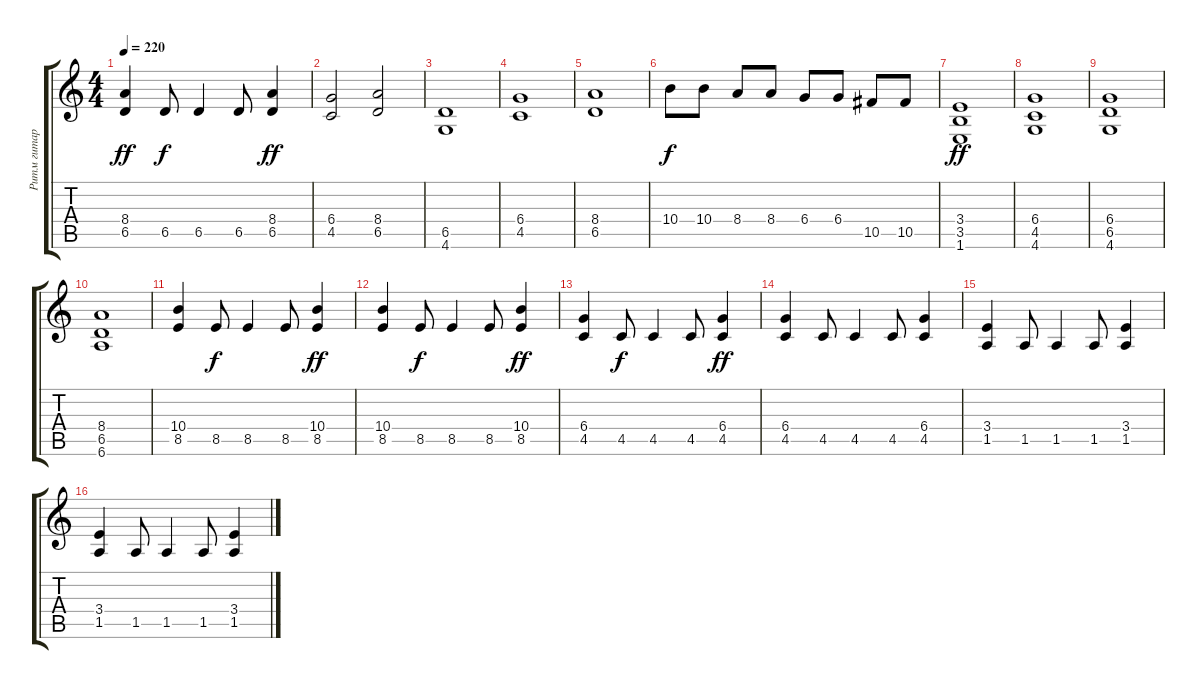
\track ("Ритм гитара" "Ритм гитар") {instrument distortionguitar}
\staff {score tabs}
\tuning (Eb4 Bb3 Gb3 Db3 Ab2 Eb2) {hide}
\ts (4 4)
\tempo 220
\clef g2
\ks c
(8.4 6.5).4{dy ff} 6.5.8{dy f} 6.5.4 6.5.8 (8.4 6.5).4{dy ff} |
(6.4 4.5).2 (8.4 6.5).2 |
(6.5 4.6).1 |
(6.4 4.5).1 |
(8.4 6.5).1 |
10.4.8{dy f} 10.4.8 8.4.8 8.4.8 6.4.8 6.4.8 10.5.8 10.5.8 |
(3.4 3.5 1.6).1{dy ff} |
(6.4 4.5 4.6).1 |
(6.4 6.5 4.6).1 |
(8.4 6.5 6.6).1 |
(10.4 8.5).4 8.5.8{dy f} 8.5.4 8.5.8 (10.4 8.5).4{dy ff} |
(10.4 8.5).4 8.5.8{dy f} 8.5.4 8.5.8 (10.4 8.5).4{dy ff} |
(6.4 4.5).4 4.5.8{dy f} 4.5.4 4.5.8 (6.4 4.5).4{dy ff} |
(6.4 4.5).4 4.5.8 4.5.4 4.5.8 (6.4 4.5).4 |
(3.4 1.5).4 1.5.8 1.5.4 1.5.8 (3.4 1.5).4 |
(3.4 1.5).4 1.5.8 1.5.4 1.5.8 (3.4 1.5).4
